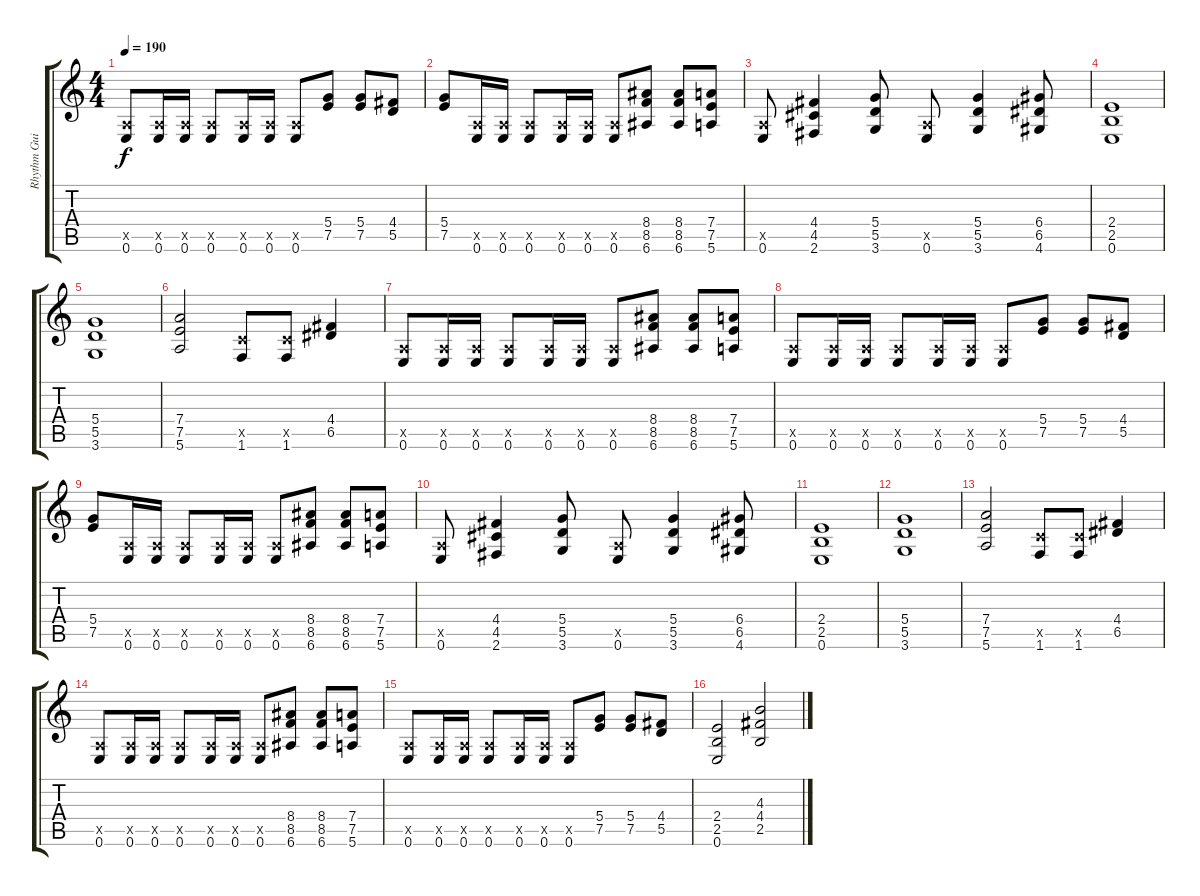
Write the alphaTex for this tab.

\track ("Rhythm Guitar 1" "Rhythm Gui") {instrument distortionguitar}
\staff {score tabs}
\tuning (E4 B3 G3 D3 A2 E2) {hide}
\ts (4 4)
\tempo 190
\clef g2
\ks c
(0.5{x} 0.6).8{dy f} (0.5{x} 0.6).16 (0.5{x} 0.6).16 (0.5{x} 0.6).8 (0.5{x} 0.6).16 (0.5{x} 0.6).16 (0.5{x} 0.6).8 (5.4 7.5).8 (5.4 7.5).8 (4.4 5.5).8 |
(5.4 7.5).8 (0.5{x} 0.6).16 (0.5{x} 0.6).16 (0.5{x} 0.6).8 (0.5{x} 0.6).16 (0.5{x} 0.6).16 (0.5{x} 0.6).8 (8.4 8.5 6.6).8 (8.4 8.5 6.6).8 (7.4 7.5 5.6).8 |
(0.5{x} 0.6).8 (4.4 4.5 2.6).4 (5.4 5.5 3.6).8 (0.5{x} 0.6).8 (5.4 5.5 3.6).4 (6.4 6.5 4.6).8 |
(2.4 2.5 0.6).1 |
(5.4 5.5 3.6).1 |
(7.4 7.5 5.6).2 (3.5{x} 1.6).8 (3.5{x} 1.6).8 (4.4 6.5).4 |
(0.5{x} 0.6).8 (0.5{x} 0.6).16 (0.5{x} 0.6).16 (0.5{x} 0.6).8 (0.5{x} 0.6).16 (0.5{x} 0.6).16 (0.5{x} 0.6).8 (8.4 8.5 6.6).8 (8.4 8.5 6.6).8 (7.4 7.5 5.6).8 |
(0.5{x} 0.6).8 (0.5{x} 0.6).16 (0.5{x} 0.6).16 (0.5{x} 0.6).8 (0.5{x} 0.6).16 (0.5{x} 0.6).16 (0.5{x} 0.6).8 (5.4 7.5).8 (5.4 7.5).8 (4.4 5.5).8 |
(5.4 7.5).8 (0.5{x} 0.6).16 (0.5{x} 0.6).16 (0.5{x} 0.6).8 (0.5{x} 0.6).16 (0.5{x} 0.6).16 (0.5{x} 0.6).8 (8.4 8.5 6.6).8 (8.4 8.5 6.6).8 (7.4 7.5 5.6).8 |
(0.5{x} 0.6).8 (4.4 4.5 2.6).4 (5.4 5.5 3.6).8 (0.5{x} 0.6).8 (5.4 5.5 3.6).4 (6.4 6.5 4.6).8 |
(2.4 2.5 0.6).1 |
(5.4 5.5 3.6).1 |
(7.4 7.5 5.6).2 (3.5{x} 1.6).8 (3.5{x} 1.6).8 (4.4 6.5).4 |
(0.5{x} 0.6).8 (0.5{x} 0.6).16 (0.5{x} 0.6).16 (0.5{x} 0.6).8 (0.5{x} 0.6).16 (0.5{x} 0.6).16 (0.5{x} 0.6).8 (8.4 8.5 6.6).8 (8.4 8.5 6.6).8 (7.4 7.5 5.6).8 |
(0.5{x} 0.6).8 (0.5{x} 0.6).16 (0.5{x} 0.6).16 (0.5{x} 0.6).8 (0.5{x} 0.6).16 (0.5{x} 0.6).16 (0.5{x} 0.6).8 (5.4 7.5).8 (5.4 7.5).8 (4.4 5.5).8 |
(2.4 2.5 0.6).2 (4.3 4.4 2.5).2
